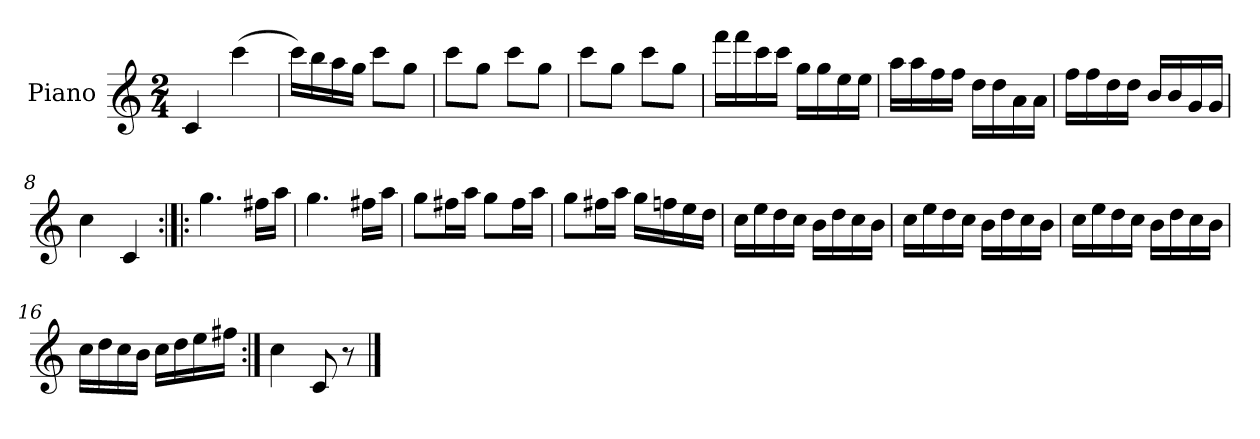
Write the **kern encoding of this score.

**kern
*part1
*staff1
*I"Piano
*I'Pno.
*clefG2
*k[]
*M2/4
=1
4c/
(>4ccc\
=2
16ccc\LL)
16bb\
16aa\
16gg\JJ
8ccc\L
8gg\J
=3
8ccc\L
8gg\J
8ccc\L
8gg\J
=4
8ccc\L
8gg\J
8ccc\L
8gg\J
=5
16fff\LL
16fff\
16ccc\
16ccc\JJ
16gg\LL
16gg\
16ee\
16ee\JJ
=6
16aa\LL
16aa\
16ff\
16ff\JJ
16dd\LL
16dd\
16a\
16a\JJ
=7
16ff\LL
16ff\
16dd\
16dd\JJ
16b/LL
16b/
16g/
16g/JJ
=8
4cc\
4c/
=9:|!|:
4.gg\
16ff#X\LL
16aa\JJ
=10
4.gg\
16ff#X\LL
16aa\JJ
=11
8gg\L
16ff#X\L
16aa\JJ
8gg\L
16ff#\L
16aa\JJ
=12
8gg\L
16ff#X\L
16aa\JJ
16gg\LL
16ffn\
16ee\
16dd\JJ
=13
16cc\LL
16ee\
16dd\
16cc\JJ
16b\LL
16dd\
16cc\
16b\JJ
=14
16cc\LL
16ee\
16dd\
16cc\JJ
16b\LL
16dd\
16cc\
16b\JJ
=15
16cc\LL
16ee\
16dd\
16cc\JJ
16b\LL
16dd\
16cc\
16b\JJ
=16
16cc\LL
16dd\
16cc\
16b\JJ
16cc\LL
16dd\
16ee\
16ff#X\JJ
=17:|!
4cc\
8c/
8r
==
*-
